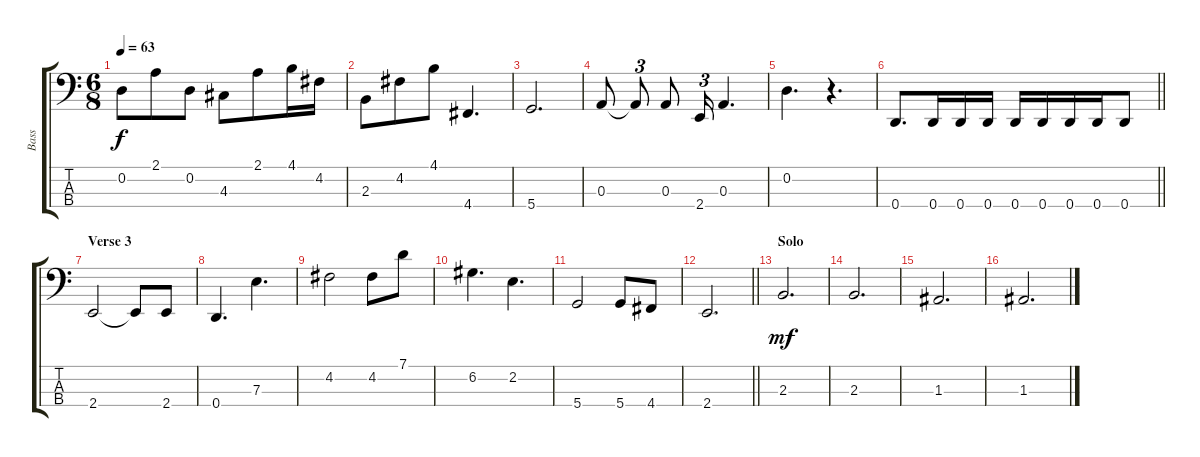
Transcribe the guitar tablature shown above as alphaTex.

\track ("Bass" "Bass") {instrument acousticbass}
\staff {score tabs}
\tuning (G2 D2 A1 D1) {hide}
\ts (6 8)
\tempo 63
\clef f4
\ks c
0.2.8{dy f} 2.1.8 0.2.8 4.3.8 2.1.8 4.1.16 4.2.16 |
2.3.8 4.2.8 4.1.8 4.4.4{d} |
5.4.2{d} |
0.3.8 0.3{t}.8{tu (3 2)} 0.3.8 2.4.16{tu (3 2)} 0.3.4{d} |
0.2.4{d} r.4{d} |
\barLineRight lightlight
0.4.8{d} 0.4.16 0.4.16 0.4.16 0.4.16 0.4.16 0.4.16 0.4.16 0.4.8 |
\section ("" "Verse 3")
2.4.2 2.4{t}.8 2.4.8 |
0.4.4{d} 7.3.4{d} |
4.2.2 4.2.8 7.1.8 |
6.2.4{d} 2.2.4{d} |
5.4.2 5.4.8 4.4.8 |
\barLineRight lightlight
2.4.2{d} |
\section ("" "Solo")
2.3.2{d dy mf} |
2.3.2{d} |
1.3.2{d} |
1.3.2{d}
